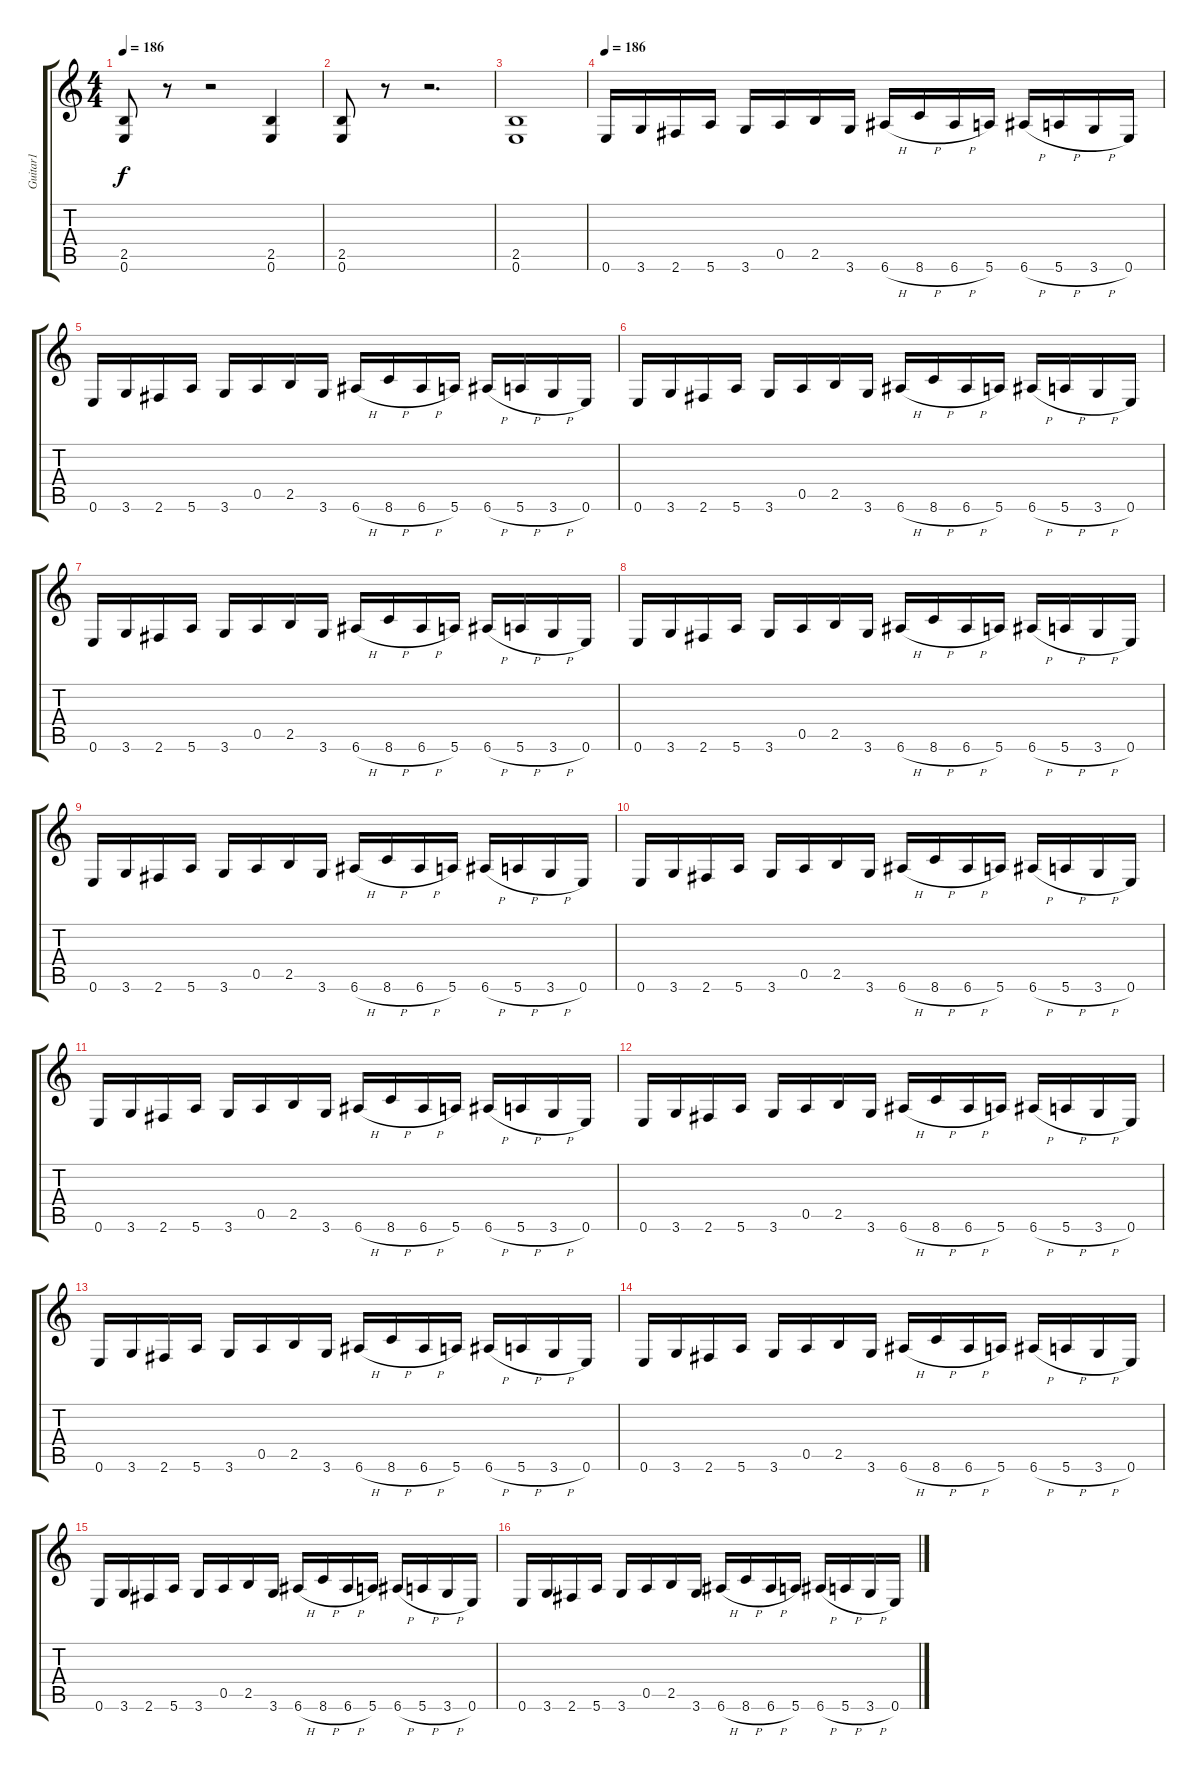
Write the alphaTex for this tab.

\track ("Guitar1" "Guitar1") {instrument distortionguitar}
\staff {score tabs}
\tuning (E4 B3 G3 D3 A2 E2) {hide}
\ts (4 4)
\tempo 186
\clef g2
\ks c
(2.5 0.6).8{dy f} r.8 r.2 (2.5 0.6).4 |
(2.5 0.6).8 r.8 r.2{d} |
(2.5 0.6).1 |
\tempo 186
0.6.16 3.6.16 2.6.16 5.6.16 3.6.16 0.5.16 2.5.16 3.6.16 6.6{h}.16 8.6{h}.16 6.6{h}.16 5.6.16 6.6{h}.16 5.6{h}.16 3.6{h}.16 0.6.16 |
0.6.16 3.6.16 2.6.16 5.6.16 3.6.16 0.5.16 2.5.16 3.6.16 6.6{h}.16 8.6{h}.16 6.6{h}.16 5.6.16 6.6{h}.16 5.6{h}.16 3.6{h}.16 0.6.16 |
0.6.16 3.6.16 2.6.16 5.6.16 3.6.16 0.5.16 2.5.16 3.6.16 6.6{h}.16 8.6{h}.16 6.6{h}.16 5.6.16 6.6{h}.16 5.6{h}.16 3.6{h}.16 0.6.16 |
0.6.16 3.6.16 2.6.16 5.6.16 3.6.16 0.5.16 2.5.16 3.6.16 6.6{h}.16 8.6{h}.16 6.6{h}.16 5.6.16 6.6{h}.16 5.6{h}.16 3.6{h}.16 0.6.16 |
0.6.16 3.6.16 2.6.16 5.6.16 3.6.16 0.5.16 2.5.16 3.6.16 6.6{h}.16 8.6{h}.16 6.6{h}.16 5.6.16 6.6{h}.16 5.6{h}.16 3.6{h}.16 0.6.16 |
0.6.16 3.6.16 2.6.16 5.6.16 3.6.16 0.5.16 2.5.16 3.6.16 6.6{h}.16 8.6{h}.16 6.6{h}.16 5.6.16 6.6{h}.16 5.6{h}.16 3.6{h}.16 0.6.16 |
0.6.16 3.6.16 2.6.16 5.6.16 3.6.16 0.5.16 2.5.16 3.6.16 6.6{h}.16 8.6{h}.16 6.6{h}.16 5.6.16 6.6{h}.16 5.6{h}.16 3.6{h}.16 0.6.16 |
0.6.16 3.6.16 2.6.16 5.6.16 3.6.16 0.5.16 2.5.16 3.6.16 6.6{h}.16 8.6{h}.16 6.6{h}.16 5.6.16 6.6{h}.16 5.6{h}.16 3.6{h}.16 0.6.16 |
0.6.16 3.6.16 2.6.16 5.6.16 3.6.16 0.5.16 2.5.16 3.6.16 6.6{h}.16 8.6{h}.16 6.6{h}.16 5.6.16 6.6{h}.16 5.6{h}.16 3.6{h}.16 0.6.16 |
0.6.16 3.6.16 2.6.16 5.6.16 3.6.16 0.5.16 2.5.16 3.6.16 6.6{h}.16 8.6{h}.16 6.6{h}.16 5.6.16 6.6{h}.16 5.6{h}.16 3.6{h}.16 0.6.16 |
0.6.16 3.6.16 2.6.16 5.6.16 3.6.16 0.5.16 2.5.16 3.6.16 6.6{h}.16 8.6{h}.16 6.6{h}.16 5.6.16 6.6{h}.16 5.6{h}.16 3.6{h}.16 0.6.16 |
0.6.16 3.6.16 2.6.16 5.6.16 3.6.16 0.5.16 2.5.16 3.6.16 6.6{h}.16 8.6{h}.16 6.6{h}.16 5.6.16 6.6{h}.16 5.6{h}.16 3.6{h}.16 0.6.16 |
0.6.16 3.6.16 2.6.16 5.6.16 3.6.16 0.5.16 2.5.16 3.6.16 6.6{h}.16 8.6{h}.16 6.6{h}.16 5.6.16 6.6{h}.16 5.6{h}.16 3.6{h}.16 0.6.16
